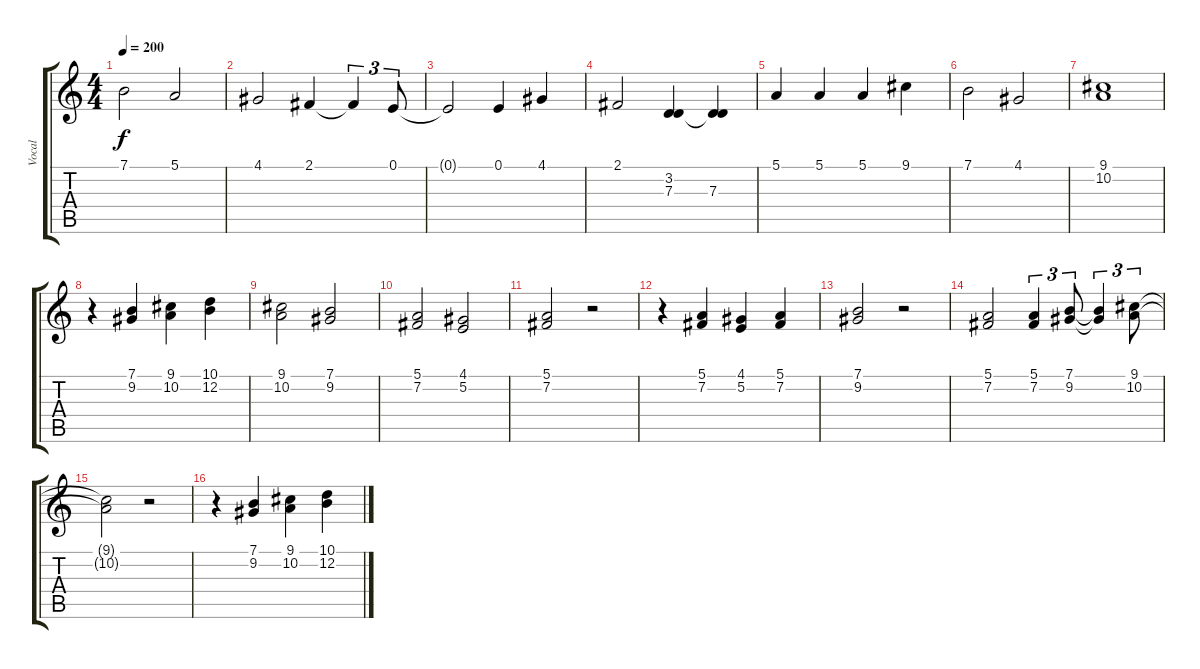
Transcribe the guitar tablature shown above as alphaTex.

\track ("Vocal" "Vocal") {instrument flute}
\staff {score tabs}
\tuning (E4 B3 G3 D3 A2 E2) {hide}
\ts (4 4)
\tempo 200
\clef g2
\ks c
7.1.2{dy f} 5.1.2 |
4.1.2 2.1.4 2.1{t}.4{tu (3 2)} 0.1.8{tu (3 2)} |
0.1{t}.2 0.1.4 4.1.4 |
2.1.2 (3.2 7.3).4 (3.2{t} 7.3).4 |
5.1.4 5.1.4 5.1.4 9.1.4 |
7.1.2 4.1.2 |
(9.1 10.2).1 |
r.4 (7.1 9.2).4 (9.1 10.2).4 (10.1 12.2).4 |
(9.1 10.2).2 (7.1 9.2).2 |
(5.1 7.2).2 (4.1 5.2).2 |
(5.1 7.2).2 r.2 |
r.4 (5.1 7.2).4 (4.1 5.2).4 (5.1 7.2).4 |
(7.1 9.2).2 r.2 |
(5.1 7.2).2 (5.1 7.2).4{tu (3 2)} (7.1 9.2).8{tu (3 2)} (7.1{t} 9.2{t}).4{tu (3 2)} (9.1 10.2).8{tu (3 2)} |
(9.1{t} 10.2{t}).2 r.2 |
r.4 (7.1 9.2).4 (9.1 10.2).4 (10.1 12.2).4
